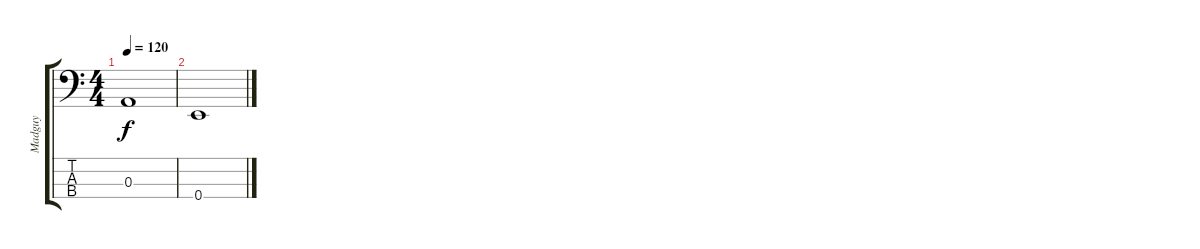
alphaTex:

\track ("Madguy" "Madguy") {instrument electricbassfinger}
\staff {score tabs}
\tuning (G2 D2 A1 E1) {hide}
\ts (4 4)
\tempo 120
\clef f4
\ks c
0.3.1{dy f} |
0.4.1
